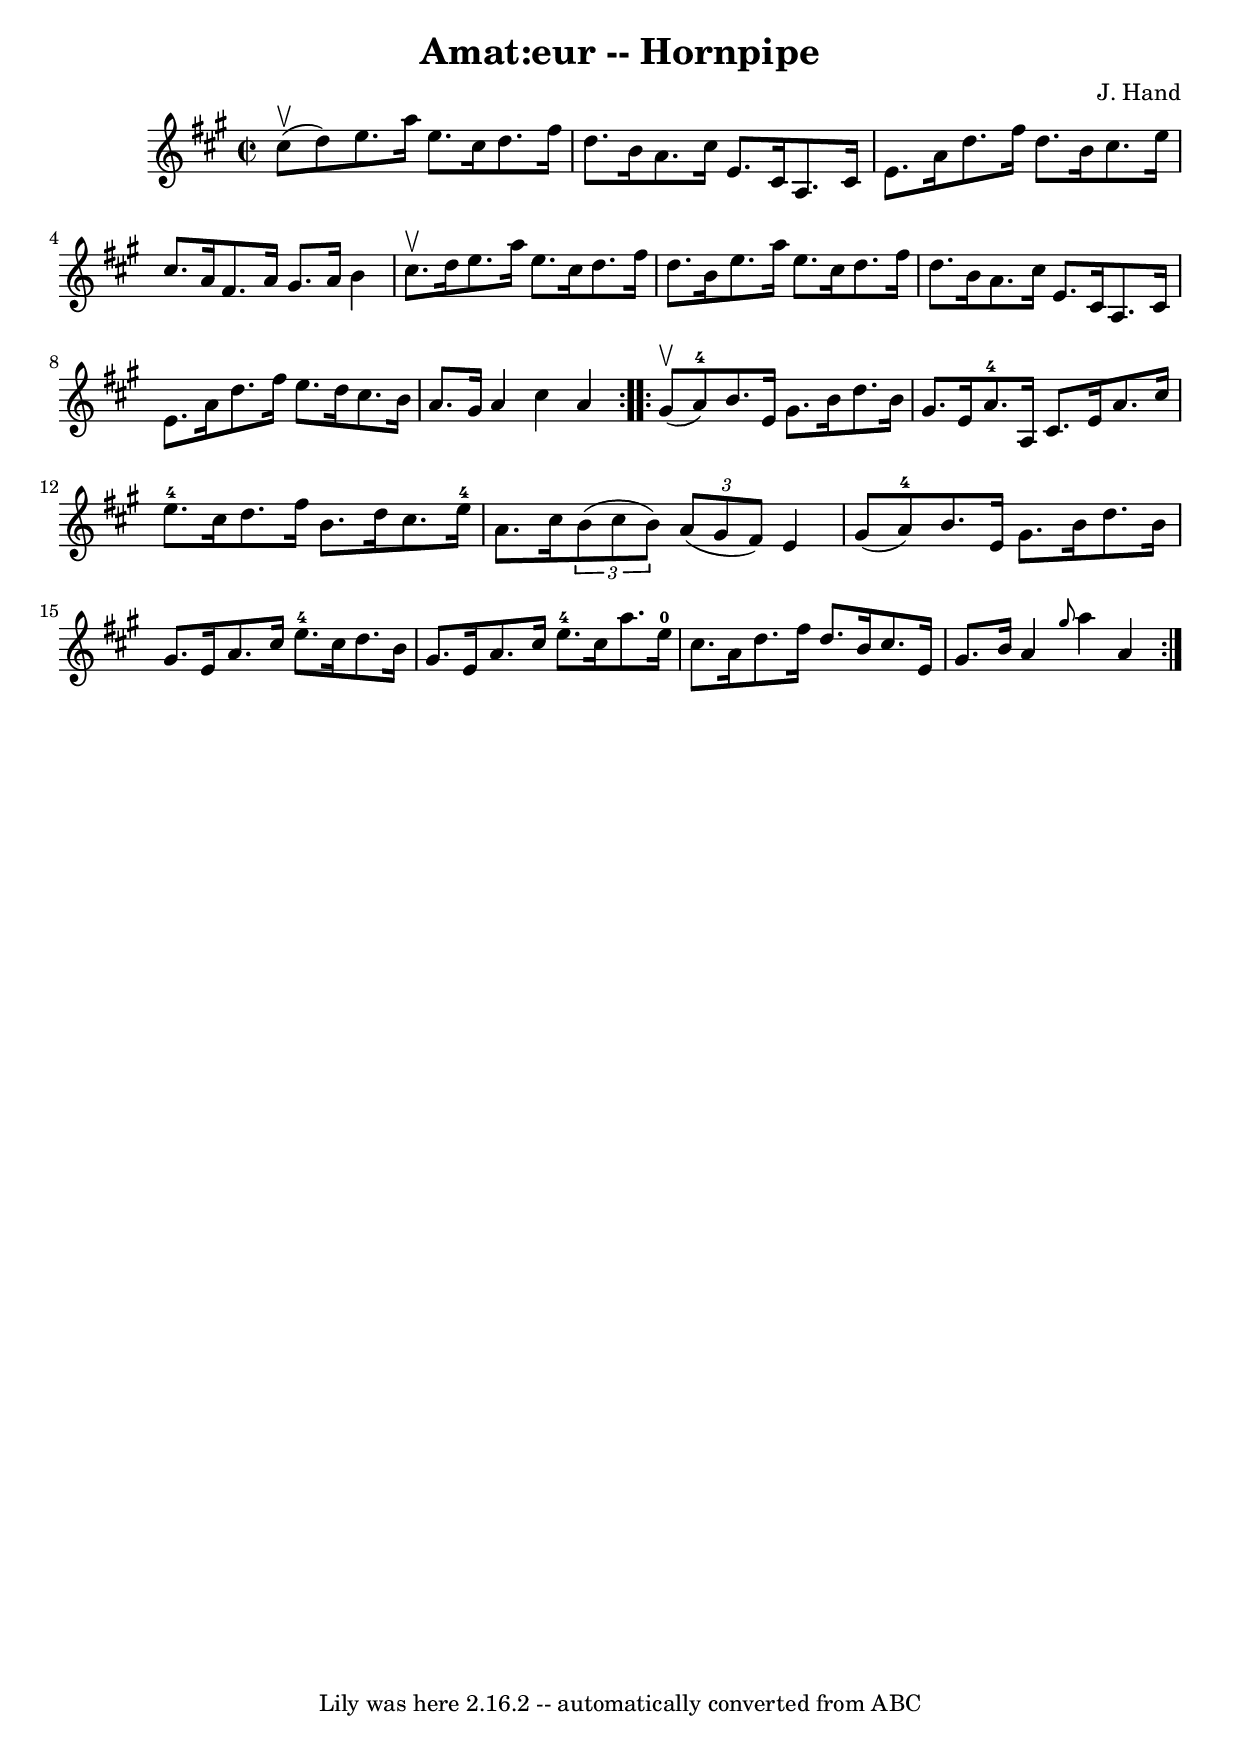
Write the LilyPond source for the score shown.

\version "2.7.40"
\include "Mammoth.ily"
\header {
	%% book = "Cole's 1000 Fiddle Tunes"
	composer = "J. Hand"
	crossRefNumber = "1"
	footnotes = ""
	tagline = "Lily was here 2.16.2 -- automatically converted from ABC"
	title = "Amat:eur -- Hornpipe"
}
voicedefault =  {


\repeat volta 2 {
\override Staff.TimeSignature #'style = #'C
 \time 2/2 \key a \major cis''8 (^\upbow d''8) |
 e''8.    
a''16 e''8. cis''16 d''8. fis''16 d''8. b'16  |
 a'8. 
 cis''16 e'8. cis'16 a8. cis'16 e'8. a'16  |
 d''8. 
 fis''16 d''8. b'16 cis''8. e''16 cis''8. a'16  |
   
fis'8. a'16 gis'8. a'16 b'4 cis''8.^\upbow d''16  |
    
 e''8. a''16 e''8. cis''16 d''8. fis''16 d''8. b'16  
|
 e''8. a''16 e''8. cis''16 d''8. fis''16 d''8.    
b'16  |
 a'8. cis''16 e'8. cis'16 a8. cis'16 e'8.    
a'16  |
 d''8. fis''16 e''8. d''16 cis''8. b'16 a'8.  
 gis'16  |
 a'4 cis''4 a'4  }     \repeat volta 2 { gis'8 
(^\upbow a'8-4) |
 b'8. e'16 gis'8. b'16 d''8.    
b'16 gis'8. e'16  |
 a'8.-4 a16 cis'8. e'16 a'8.    
cis''16 e''8.-4 cis''16  |
 d''8. fis''16 b'8. d''16 
 cis''8. e''16-4 a'8. cis''16  |
   \times 2/3 { b'8 (
cis''8 b'8) }   \times 2/3 { a'8 (gis'8 fis'8) } e'4    
gis'8 (a'8-4) |
 b'8. e'16 gis'8. b'16 d''8.    
b'16 gis'8. e'16  |
 a'8. cis''16 e''8.-4 cis''16    
d''8. b'16 gis'8. e'16  |
 a'8. cis''16 e''8.-4   
cis''16 a''8. e''16-0 cis''8. a'16  |
 d''8. fis''16   
 d''8. b'16 cis''8. e'16 gis'8. b'16  |
 a'4  \grace {   
 gis''8  } a''4 a'4  }   
}

\score{
    <<

	\context Staff="default"
	{
	    \voicedefault 
	}

    >>
	\layout {
	}
	\midi {}
}
